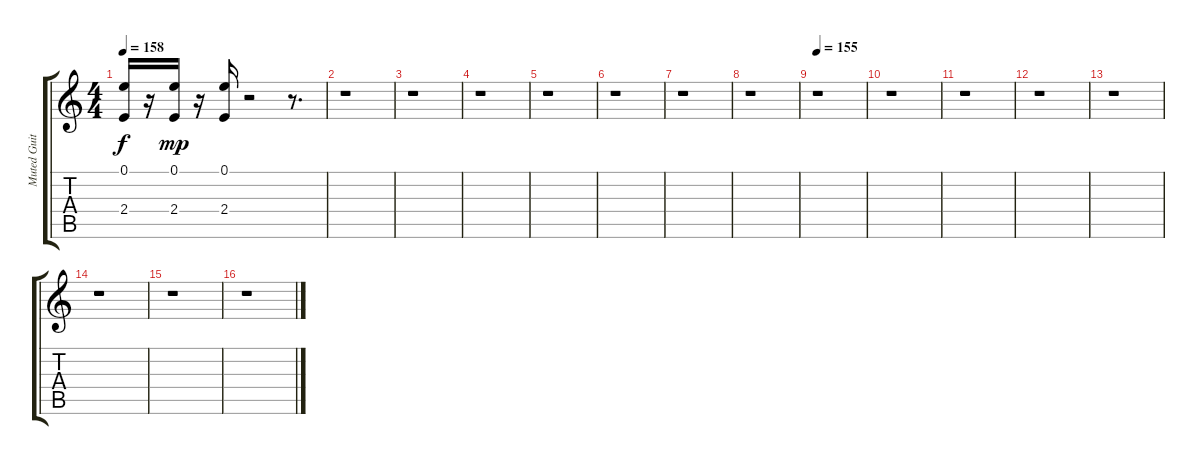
\track ("Muted Guitar" "Muted Guit") {instrument electricguitarmuted}
\staff {score tabs}
\tuning (E4 B3 G3 D3 A2 E2) {hide}
\ts (4 4)
\tempo 158
\clef g2
\ks c
(0.1 2.4).16{dy f} r.16 (0.1 2.4).16{dy mp} r.16 (0.1 2.4).16 r.2 r.8{d} |
r.1 |
r.1 |
r.1 |
r.1 |
r.1 |
r.1 |
r.1 |
\tempo 155
r.1 |
r.1 |
r.1 |
r.1 |
r.1 |
r.1 |
r.1 |
r.1
